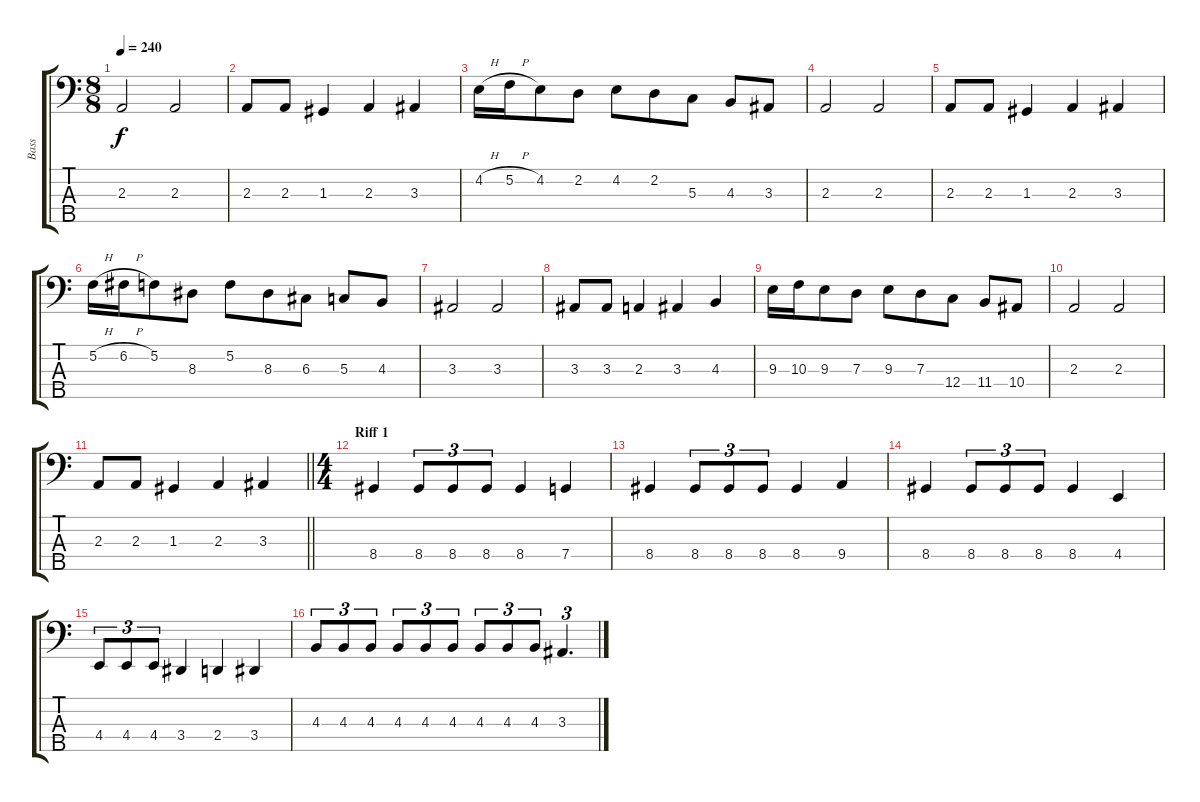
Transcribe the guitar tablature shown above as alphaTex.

\track ("Bass" "Bass") {instrument electricbassfinger}
\staff {score tabs}
\tuning (F2 C2 G1 C1 G0) {hide}
\ts (8 8)
\tempo 240
\clef f4
\ks c
2.3.2{dy f} 2.3.2 |
2.3.8 2.3.8 1.3.4 2.3.4 3.3.4 |
4.2{h}.16 5.2{h}.16 4.2.8 2.2.8 4.2.8 2.2.8 5.3.8 4.3.8 3.3.8 |
2.3.2 2.3.2 |
2.3.8 2.3.8 1.3.4 2.3.4 3.3.4 |
5.2{h}.16 6.2{h}.16 5.2.8 8.3.8 5.2.8 8.3.8 6.3.8 5.3.8 4.3.8 |
3.3.2 3.3.2 |
3.3.8 3.3.8 2.3.4 3.3.4 4.3.4 |
9.3.16 10.3.16 9.3.8 7.3.8 9.3.8 7.3.8 12.4.8 11.4.8 10.4.8 |
2.3.2 2.3.2 |
\barLineRight lightlight
2.3.8 2.3.8 1.3.4 2.3.4 3.3.4 |
\ts (4 4)
\section ("" "Riff 1")
8.4.4 8.4.8{tu (3 2)} 8.4.8{tu (3 2)} 8.4.8{tu (3 2)} 8.4.4 7.4.4 |
8.4.4 8.4.8{tu (3 2)} 8.4.8{tu (3 2)} 8.4.8{tu (3 2)} 8.4.4 9.4.4 |
8.4.4 8.4.8{tu (3 2)} 8.4.8{tu (3 2)} 8.4.8{tu (3 2)} 8.4.4 4.4.4 |
4.4.8{tu (3 2)} 4.4.8{tu (3 2)} 4.4.8{tu (3 2)} 3.4.4 2.4.4 3.4.4 |
4.3.8{tu (3 2)} 4.3.8{tu (3 2)} 4.3.8{tu (3 2)} 4.3.8{tu (3 2)} 4.3.8{tu (3 2)} 4.3.8{tu (3 2)} 4.3.8{tu (3 2)} 4.3.8{tu (3 2)} 4.3.8{tu (3 2)} 3.3.4{d tu (3 2)}
